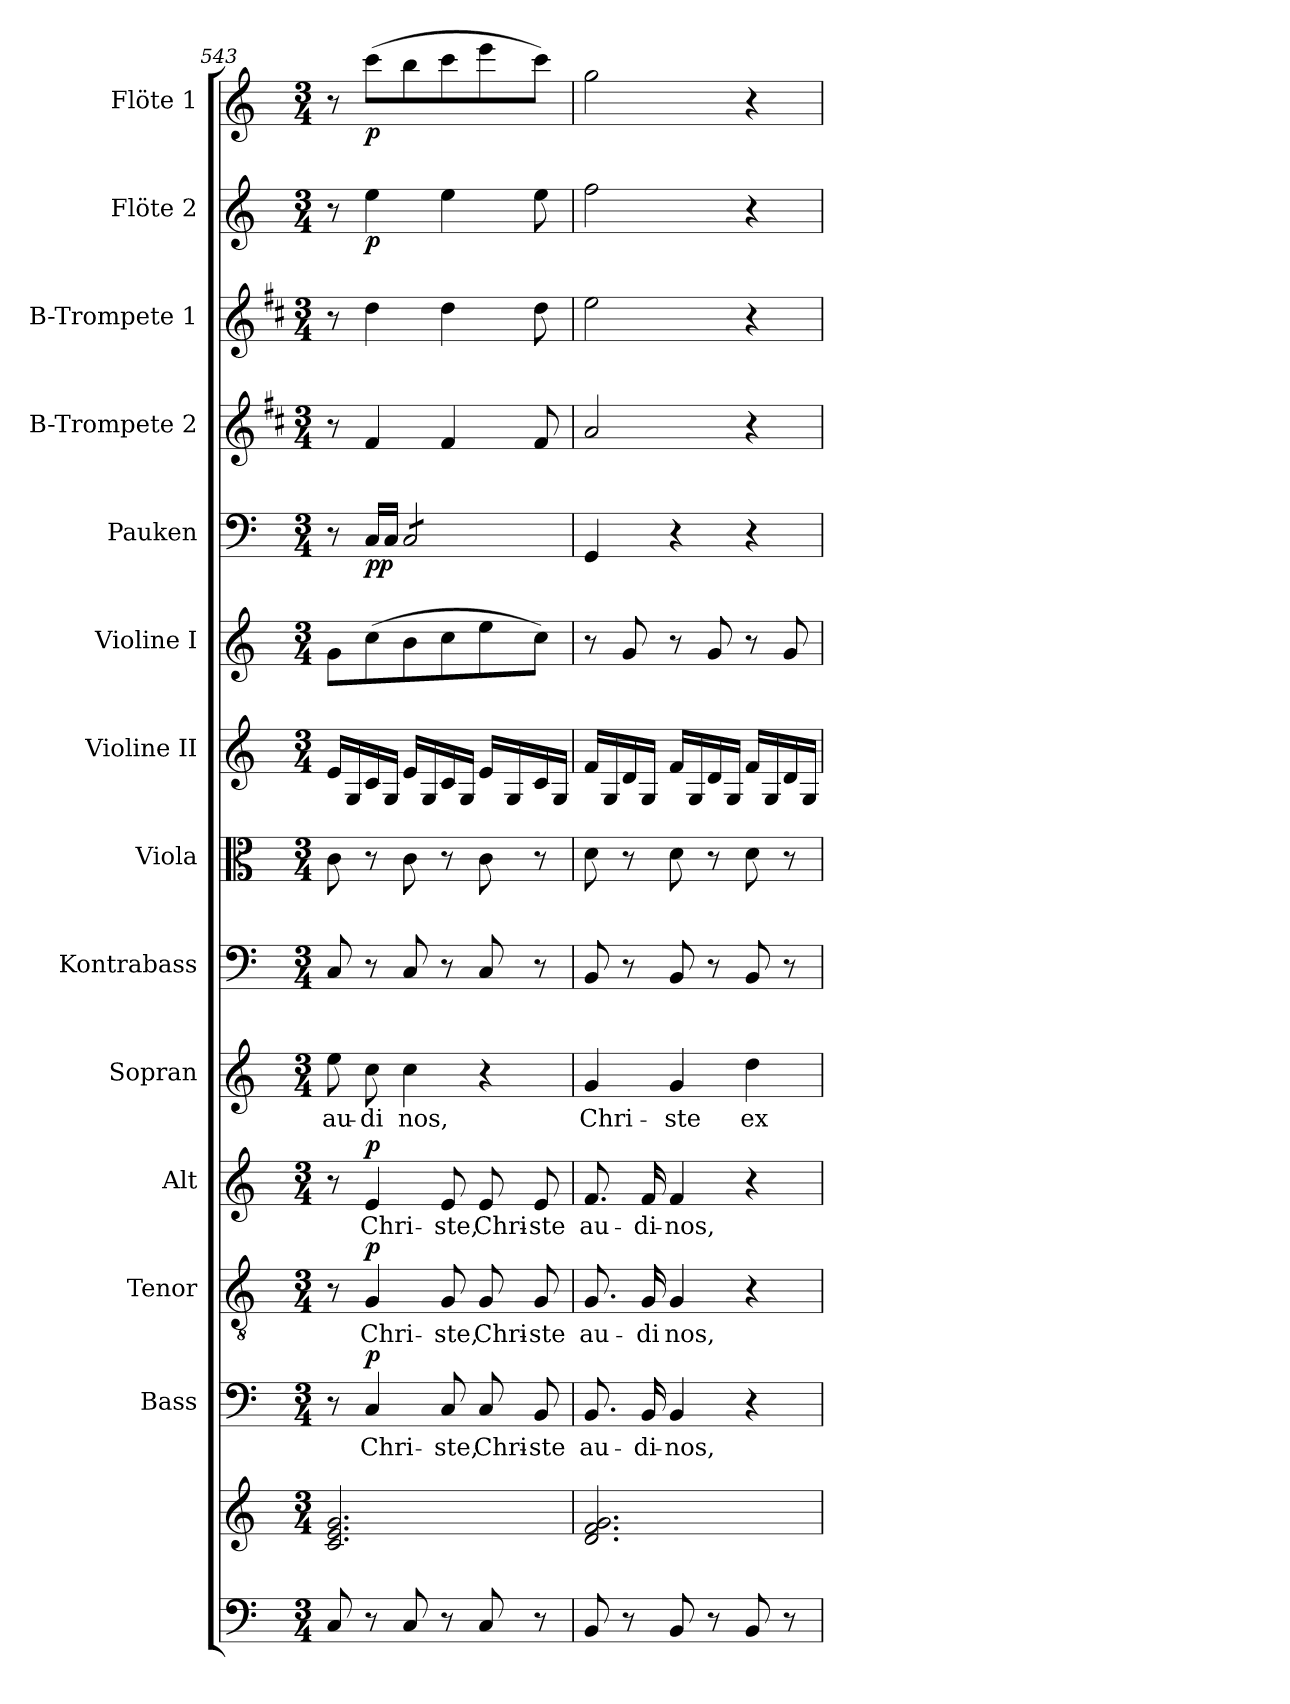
**kern	**kern	**kern	**text	**dynam	**kern	**text	**dynam	**kern	**text	**dynam	**kern	**text	**kern	**kern	**kern	**kern	**kern	**dynam	**kern	**kern	**kern	**dynam	**kern	**dynam
*part14	*part14	*part13	*part13	*part13	*part12	*part12	*part12	*part11	*part11	*part11	*part10	*part10	*part9	*part8	*part7	*part6	*part5	*part5	*part4	*part3	*part2	*part2	*part1	*part1
*staff15	*staff14	*staff13	*staff13	*staff13	*staff12	*staff12	*staff12	*staff11	*staff11	*staff11	*staff10	*staff10	*staff9	*staff8	*staff7	*staff6	*staff5	*staff5	*staff4	*staff3	*staff2	*staff2	*staff1	*staff1
*	*	*I"Bass	*	*	*I"Tenor	*	*	*I"Alt	*	*	*I"Sopran	*	*I"Kontrabass	*I"Viola	*I"Violine II	*I"Violine I	*I"Pauken	*	*I"B-Trompete 2	*I"B-Trompete 1	*I"Flöte 2	*	*I"Flöte 1	*
*	*	*I'B.	*	*	*I'T.	*	*	*I'A.	*	*	*I'S.	*	*I'Kb.	*I'Vla.	*I'Vl. II	*I'Vl. I	*I'Pk.	*	*I'B Trp. 2	*I'B Trp. 1	*I'Fl. 2	*	*I'Fl. 1	*
!!LO:PB:g=z
*clefF4	*clefG2	*clefF4	*	*	*clefGv2	*	*	*clefG2	*	*	*clefG2	*	*clefF4	*clefC3	*clefG2	*clefG2	*clefF4	*	*clefG2	*clefG2	*clefG2	*	*clefG2	*
*	*	*	*	*	*	*	*	*	*	*	*	*	*ITrd7c12	*	*	*	*	*	*ITrd1c2	*ITrd1c2	*	*	*	*
*k[]	*k[]	*k[]	*	*	*k[]	*	*	*k[]	*	*	*k[]	*	*k[]	*k[]	*k[]	*k[]	*k[]	*	*k[]	*k[]	*k[]	*	*k[]	*
*C:	*C:	*C:	*	*	*C:	*	*	*C:	*	*	*C:	*	*C:	*C:	*C:	*C:	*C:	*	*C:	*C:	*C:	*	*C:	*
*M3/4	*M3/4	*M3/4	*	*	*M3/4	*	*	*M3/4	*	*	*M3/4	*	*M3/4	*M3/4	*M3/4	*M3/4	*M3/4	*	*M3/4	*M3/4	*M3/4	*	*M3/4	*
=543	=543	=543	=543	=543	=543	=543	=543	=543	=543	=543	=543	=543	=543	=543	=543	=543	=543	=543	=543	=543	=543	=543	=543	=543
!	!	!	!	!	!	!	!	!	!	!	!	!LO:LY:b	!	!	!	!	!	!	!	!	!	!	!	!
8C/	2.c/ 2.e/ 2.g/	8r	.	.	8r	.	.	8r	.	.	8ee\	au-	8CC/	8c\	16e/LL	8g\L	8r	.	8r	8r	8r	.	8r	.
.	.	.	.	.	.	.	.	.	.	.	.	.	.	.	16G/	.	.	.	.	.	.	.	.	.
!	!	!	!LO:LY:b	!LO:DY:a	!	!LO:LY:b	!LO:DY:a	!	!LO:LY:b	!LO:DY:a	!	!LO:LY:b	!	!	!	!	!	!LO:DY:b	!	!	!	!LO:DY:b	!	!LO:DY:b
8r	.	4C/	Chri-	p	4G/	Chri-	p	4e/	Chri-	p	8cc\	-di	8r	8r	16c/	(>8cc\	16C/LL	pp	4e/	4cc\	4ee\	p	(>8ccc\L	p
.	.	.	.	.	.	.	.	.	.	.	.	.	.	.	16G/JJ	.	16C/JJ	.	.	.	.	.	.	.
!	!	!	!	!	!	!	!	!	!	!	!	!LO:LY:b	!	!	!	!	!	!	!	!	!	!	!	!
*	*	*	*	*	*	*	*	*	*	*	*	*	*	*	*	*	*tremolo	*	*	*	*	*	*	*
8C/	.	.	.	.	.	.	.	.	.	.	4cc\	nos,	8CC/	8c\	16e/LL	8b\	8C/L	.	.	.	.	.	8bb\	.
.	.	.	.	.	.	.	.	.	.	.	.	.	.	.	16G/	.	.	.	.	.	.	.	.	.
!	!	!	!LO:LY:b	!	!	!LO:LY:b	!	!	!LO:LY:b	!	!	!	!	!	!	!	!	!	!	!	!	!	!	!
8r	.	8C/	-ste,	.	8G/	-ste,	.	8e/	-ste,	.	.	.	8r	8r	16c/	8cc\	8C/	.	4e/	4cc\	4ee\	.	8ccc\	.
.	.	.	.	.	.	.	.	.	.	.	.	.	.	.	16G/JJ	.	.	.	.	.	.	.	.	.
!	!	!	!LO:LY:b	!	!	!LO:LY:b	!	!	!LO:LY:b	!	!	!	!	!	!	!	!	!	!	!	!	!	!	!
8C/	.	8C/	Chri-	.	8G/	Chri-	.	8e/	Chri-	.	4r	.	8CC/	8c\	16e/LL	8ee\	8C/	.	.	.	.	.	8eee\	.
.	.	.	.	.	.	.	.	.	.	.	.	.	.	.	16G/	.	.	.	.	.	.	.	.	.
!	!	!	!LO:LY:b	!	!	!LO:LY:b	!	!	!LO:LY:b	!	!	!	!	!	!	!	!	!	!	!	!	!	!	!
8r	.	8BB/	-ste	.	8G/	-ste	.	8e/	-ste	.	.	.	8r	8r	16c/	8cc\J)	8C/J	.	8e/	8cc\	8ee\	.	8ccc\J)	.
*	*	*	*	*	*	*	*	*	*	*	*	*	*	*	*	*	*Xtremolo	*	*	*	*	*	*	*
.	.	.	.	.	.	.	.	.	.	.	.	.	.	.	16G/JJ	.	.	.	.	.	.	.	.	.
=544	=544	=544	=544	=544	=544	=544	=544	=544	=544	=544	=544	=544	=544	=544	=544	=544	=544	=544	=544	=544	=544	=544	=544	=544
!	!	!	!LO:LY:b	!	!	!LO:LY:b	!	!	!LO:LY:b	!	!	!LO:LY:b	!	!	!	!	!	!	!	!	!	!	!	!
8BB/	2.d/ 2.f/ 2.g/	8.BB/	au-	.	8.G/	au-	.	8.f/	au-	.	4g/	Chri-	8BBB/	8d\	16f/LL	8r	4GG/	.	2g/	2dd\	2ff\	.	2gg\	.
.	.	.	.	.	.	.	.	.	.	.	.	.	.	.	16G/	.	.	.	.	.	.	.	.	.
8r	.	.	.	.	.	.	.	.	.	.	.	.	8r	8r	16d/	8g/	.	.	.	.	.	.	.	.
!	!	!	!LO:LY:b	!	!	!LO:LY:b	!	!	!LO:LY:b	!	!	!	!	!	!	!	!	!	!	!	!	!	!	!
.	.	16BB/	-di-	.	16G/	-di	.	16f/	-di-	.	.	.	.	.	16G/JJ	.	.	.	.	.	.	.	.	.
!	!	!	!LO:LY:b	!	!	!LO:LY:b	!	!	!LO:LY:b	!	!	!LO:LY:b	!	!	!	!	!	!	!	!	!	!	!	!
8BB/	.	4BB/	-nos,	.	4G/	nos,	.	4f/	-nos,	.	4g/	-ste	8BBB/	8d\	16f/LL	8r	4r	.	.	.	.	.	.	.
.	.	.	.	.	.	.	.	.	.	.	.	.	.	.	16G/	.	.	.	.	.	.	.	.	.
8r	.	.	.	.	.	.	.	.	.	.	.	.	8r	8r	16d/	8g/	.	.	.	.	.	.	.	.
.	.	.	.	.	.	.	.	.	.	.	.	.	.	.	16G/JJ	.	.	.	.	.	.	.	.	.
!	!	!	!	!	!	!	!	!	!	!	!	!LO:LY:b	!	!	!	!	!	!	!	!	!	!	!	!
8BB/	.	4r	.	.	4r	.	.	4r	.	.	4dd\	ex-	8BBB/	8d\	16f/LL	8r	4r	.	4r	4r	4r	.	4r	.
.	.	.	.	.	.	.	.	.	.	.	.	.	.	.	16G/	.	.	.	.	.	.	.	.	.
8r	.	.	.	.	.	.	.	.	.	.	.	.	8r	8r	16d/	8g/	.	.	.	.	.	.	.	.
.	.	.	.	.	.	.	.	.	.	.	.	.	.	.	16G/JJ	.	.	.	.	.	.	.	.	.
=	=	=	=	=	=	=	=	=	=	=	=	=	=	=	=	=	=	=	=	=	=	=	=	=
*-	*-	*-	*-	*-	*-	*-	*-	*-	*-	*-	*-	*-	*-	*-	*-	*-	*-	*-	*-	*-	*-	*-	*-	*-
